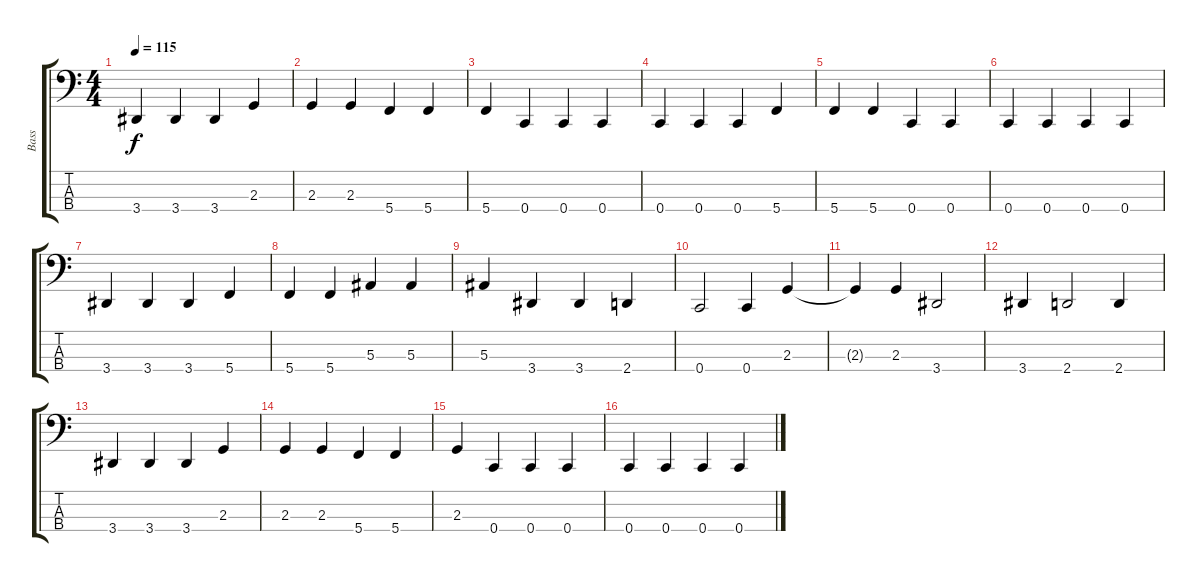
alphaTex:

\track ("Bass" "Bass") {instrument electricbassfinger}
\staff {score tabs}
\tuning (Eb2 Bb1 F1 C1) {hide}
\ts (4 4)
\tempo 115
\clef f4
\ks c
3.4.4{dy f} 3.4.4 3.4.4 2.3.4 |
2.3.4 2.3.4 5.4.4 5.4.4 |
5.4.4 0.4.4 0.4.4 0.4.4 |
0.4.4 0.4.4 0.4.4 5.4.4 |
5.4.4 5.4.4 0.4.4 0.4.4 |
0.4.4 0.4.4 0.4.4 0.4.4 |
3.4.4 3.4.4 3.4.4 5.4.4 |
5.4.4 5.4.4 5.3.4 5.3.4 |
5.3.4 3.4.4 3.4.4 2.4.4 |
0.4.2 0.4.4 2.3.4 |
2.3{t}.4 2.3.4 3.4.2 |
3.4.4 2.4.2 2.4.4 |
3.4.4 3.4.4 3.4.4 2.3.4 |
2.3.4 2.3.4 5.4.4 5.4.4 |
2.3.4 0.4.4 0.4.4 0.4.4 |
0.4.4 0.4.4 0.4.4 0.4.4
